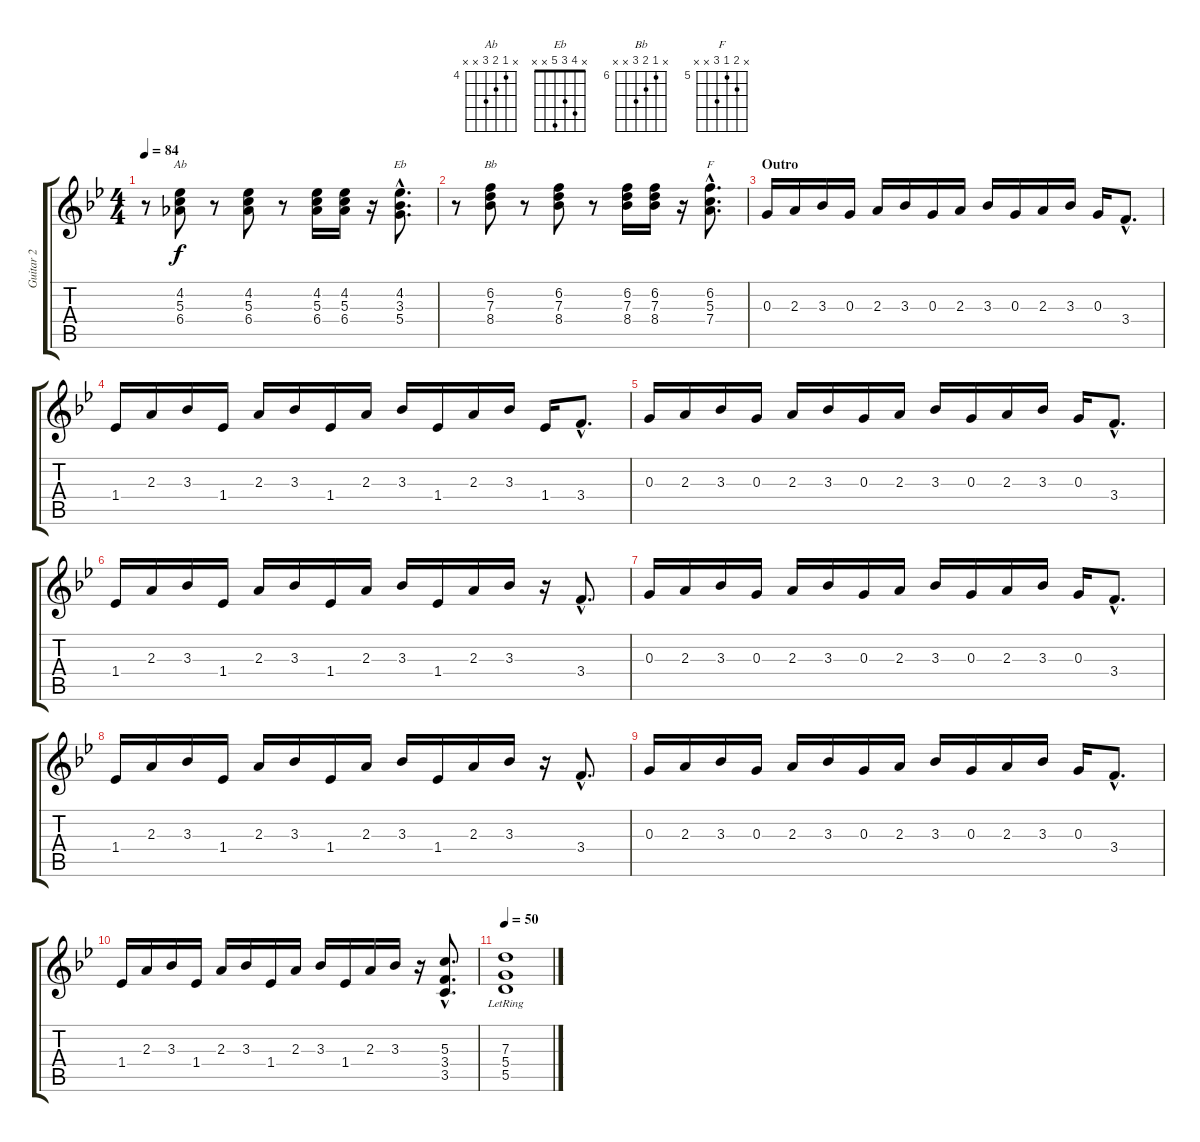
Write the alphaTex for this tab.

\track ("Guitar 2" "Guitar 2") {instrument distortionguitar}
\staff {score tabs}
\tuning (E4 B3 G3 D3 A2 D2) {hide}
\chord ("Ab" x 4 5 6 x x) {firstfret 4}
\chord ("Eb" x 4 3 5 x x)
\chord ("Bb" x 6 7 8 x x) {firstfret 6}
\chord ("F" x 6 5 7 x x) {firstfret 5}
\ts (4 4)
\tempo 84
\clef g2
\ks bb
r.8{dy f} (4.2 5.3 6.4).8{ch "Ab"} r.8 (4.2 5.3 6.4).8 r.8 (4.2 5.3 6.4).16 (4.2 5.3 6.4).16 r.16 (4.2{hac} 3.3{hac} 5.4{hac}).8{d ch "Eb"} |
r.8 (6.2 7.3 8.4).8{ch "Bb"} r.8 (6.2 7.3 8.4).8 r.8 (6.2 7.3 8.4).16 (6.2 7.3 8.4).16 r.16 (6.2{hac} 5.3{hac} 7.4{hac}).8{d ch "F"} |
\section ("" "Outro")
0.3.16{volume 15} 2.3.16 3.3.16 0.3.16 2.3.16 3.3.16 0.3.16 2.3.16 3.3.16 0.3.16 2.3.16 3.3.16 0.3.16 3.4{hac}.8{d} |
1.4.16 2.3.16 3.3.16 1.4.16 2.3.16 3.3.16 1.4.16 2.3.16 3.3.16 1.4.16 2.3.16 3.3.16 1.4.16 3.4{hac}.8{d} |
0.3.16 2.3.16 3.3.16 0.3.16 2.3.16 3.3.16 0.3.16 2.3.16 3.3.16 0.3.16 2.3.16 3.3.16 0.3.16 3.4{hac}.8{d} |
1.4.16 2.3.16 3.3.16 1.4.16 2.3.16 3.3.16 1.4.16 2.3.16 3.3.16 1.4.16 2.3.16 3.3.16 r.16 3.4{hac}.8{d} |
0.3.16 2.3.16 3.3.16 0.3.16 2.3.16 3.3.16 0.3.16 2.3.16 3.3.16 0.3.16 2.3.16 3.3.16 0.3.16 3.4{hac}.8{d} |
1.4.16 2.3.16 3.3.16 1.4.16 2.3.16 3.3.16 1.4.16 2.3.16 3.3.16 1.4.16 2.3.16 3.3.16 r.16 3.4{hac}.8{d} |
0.3.16 2.3.16 3.3.16 0.3.16 2.3.16 3.3.16 0.3.16 2.3.16 3.3.16 0.3.16 2.3.16 3.3.16 0.3.16 3.4{hac}.8{d} |
1.4.16 2.3.16 3.3.16 1.4.16 2.3.16 3.3.16 1.4.16 2.3.16 3.3.16 1.4.16 2.3.16 3.3.16 r.16 (5.3{hac} 3.4{hac} 3.5{hac}).8{d} |
\tempo 50
(7.3{lr} 5.4{lr} 5.5{lr}).1
